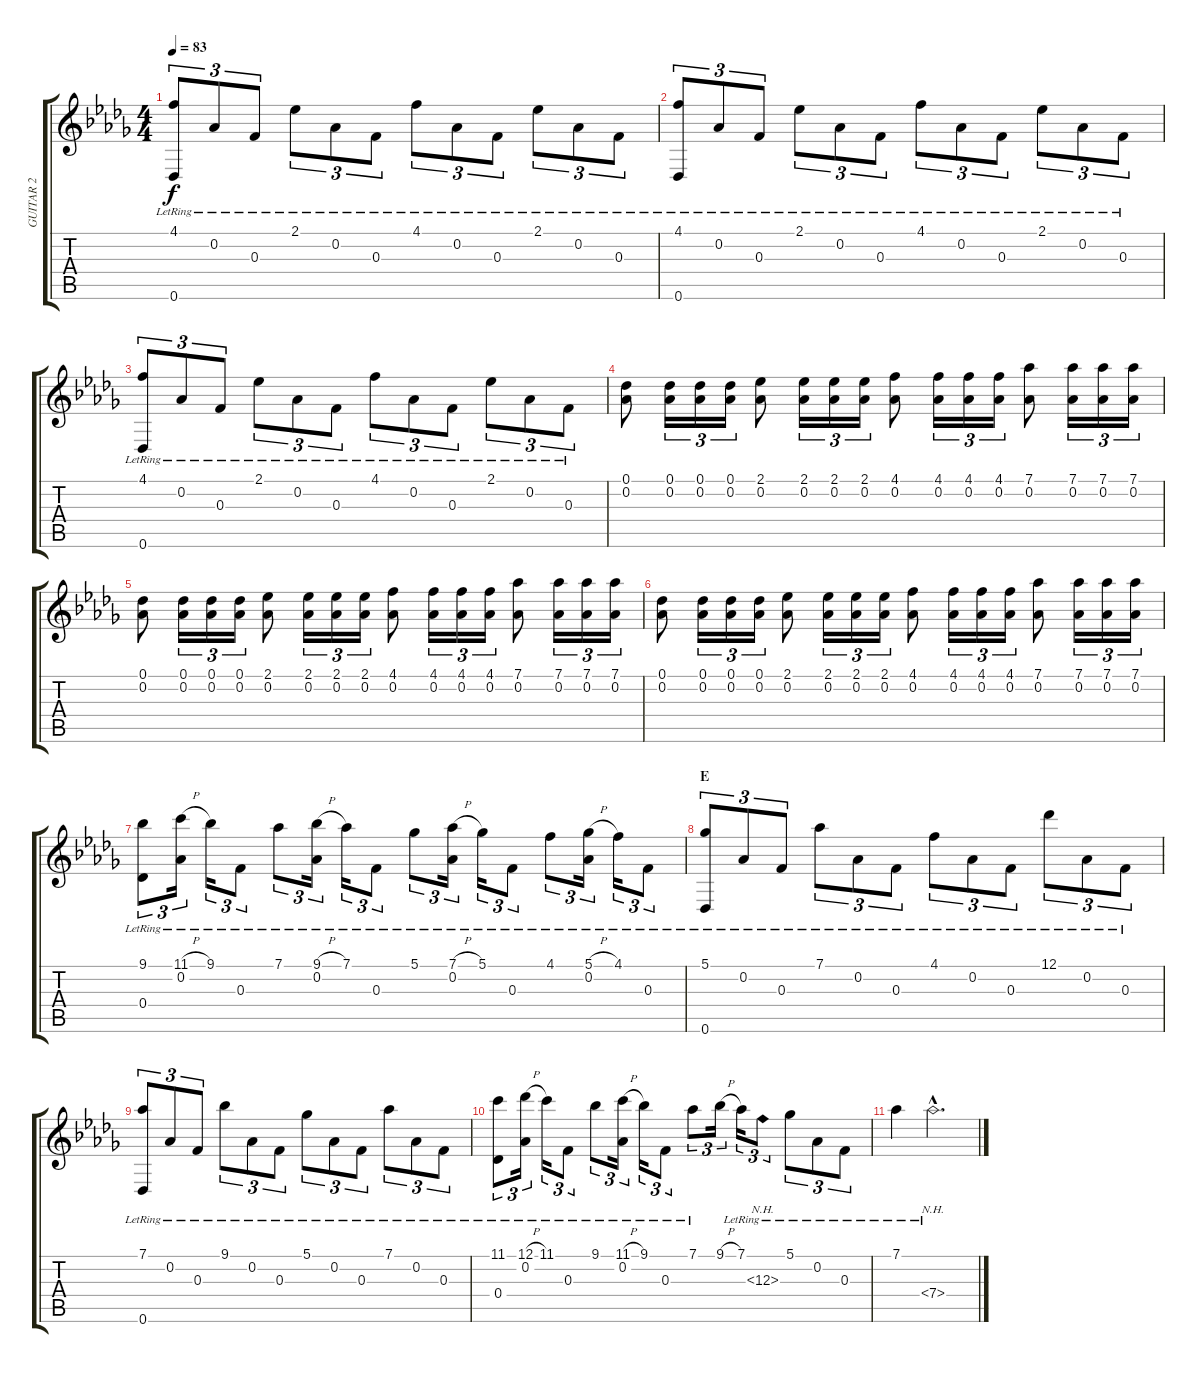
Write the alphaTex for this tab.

\track ("GUITAR 2" "GUITAR 2") {instrument acousticguitarnylon}
\staff {score tabs}
\tuning (Db4 Ab3 F3 Db3 Ab2 Db2) {hide}
\ts (4 4)
\tempo 83
\clef g2
\ks db
(4.1{lr} 0.6{lr}).8{tu (3 2) dy f} 0.2{lr}.8{tu (3 2)} 0.3{lr}.8{tu (3 2)} 2.1{lr}.8{tu (3 2)} 0.2{lr}.8{tu (3 2)} 0.3{lr}.8{tu (3 2)} 4.1{lr}.8{tu (3 2)} 0.2{lr}.8{tu (3 2)} 0.3{lr}.8{tu (3 2)} 2.1{lr}.8{tu (3 2)} 0.2{lr}.8{tu (3 2)} 0.3{lr}.8{tu (3 2)} |
(4.1{lr} 0.6{lr}).8{tu (3 2)} 0.2{lr}.8{tu (3 2)} 0.3{lr}.8{tu (3 2)} 2.1{lr}.8{tu (3 2)} 0.2{lr}.8{tu (3 2)} 0.3{lr}.8{tu (3 2)} 4.1{lr}.8{tu (3 2)} 0.2{lr}.8{tu (3 2)} 0.3{lr}.8{tu (3 2)} 2.1{lr}.8{tu (3 2)} 0.2{lr}.8{tu (3 2)} 0.3{lr}.8{tu (3 2)} |
(4.1{lr} 0.6{lr}).8{tu (3 2)} 0.2{lr}.8{tu (3 2)} 0.3{lr}.8{tu (3 2)} 2.1{lr}.8{tu (3 2)} 0.2{lr}.8{tu (3 2)} 0.3{lr}.8{tu (3 2)} 4.1{lr}.8{tu (3 2)} 0.2{lr}.8{tu (3 2)} 0.3{lr}.8{tu (3 2)} 2.1{lr}.8{tu (3 2)} 0.2{lr}.8{tu (3 2)} 0.3{lr}.8{tu (3 2)} |
(0.1 0.2).8 (0.1 0.2).16{tu (3 2)} (0.1 0.2).16{tu (3 2)} (0.1 0.2).16{tu (3 2)} (2.1 0.2).8 (2.1 0.2).16{tu (3 2)} (2.1 0.2).16{tu (3 2)} (2.1 0.2).16{tu (3 2)} (4.1 0.2).8 (4.1 0.2).16{tu (3 2)} (4.1 0.2).16{tu (3 2)} (4.1 0.2).16{tu (3 2)} (7.1 0.2).8 (7.1 0.2).16{tu (3 2)} (7.1 0.2).16{tu (3 2)} (7.1 0.2).16{tu (3 2)} |
(0.1 0.2).8 (0.1 0.2).16{tu (3 2)} (0.1 0.2).16{tu (3 2)} (0.1 0.2).16{tu (3 2)} (2.1 0.2).8 (2.1 0.2).16{tu (3 2)} (2.1 0.2).16{tu (3 2)} (2.1 0.2).16{tu (3 2)} (4.1 0.2).8 (4.1 0.2).16{tu (3 2)} (4.1 0.2).16{tu (3 2)} (4.1 0.2).16{tu (3 2)} (7.1 0.2).8 (7.1 0.2).16{tu (3 2)} (7.1 0.2).16{tu (3 2)} (7.1 0.2).16{tu (3 2)} |
(0.1 0.2).8 (0.1 0.2).16{tu (3 2)} (0.1 0.2).16{tu (3 2)} (0.1 0.2).16{tu (3 2)} (2.1 0.2).8 (2.1 0.2).16{tu (3 2)} (2.1 0.2).16{tu (3 2)} (2.1 0.2).16{tu (3 2)} (4.1 0.2).8 (4.1 0.2).16{tu (3 2)} (4.1 0.2).16{tu (3 2)} (4.1 0.2).16{tu (3 2)} (7.1 0.2).8 (7.1 0.2).16{tu (3 2)} (7.1 0.2).16{tu (3 2)} (7.1 0.2).16{tu (3 2)} |
(9.1 0.4{lr}).8{tu (3 2)} (11.1{h} 0.2{lr}).16{tu (3 2)} 9.1{lr}.16{tu (3 2)} 0.3{lr}.8{tu (3 2)} 7.1{lr}.8{tu (3 2)} (9.1{h} 0.2{lr}).16{tu (3 2)} 7.1{lr}.16{tu (3 2)} 0.3{lr}.8{tu (3 2)} 5.1{lr}.8{tu (3 2)} (7.1{h} 0.2{lr}).16{tu (3 2)} 5.1{lr}.16{tu (3 2)} 0.3{lr}.8{tu (3 2)} 4.1{lr}.8{tu (3 2)} (5.1{h} 0.2{lr}).16{tu (3 2)} 4.1{lr}.16{tu (3 2)} 0.3{lr}.8{tu (3 2)} |
\section ("" "E")
(5.1{lr} 0.6{lr}).8{tu (3 2)} 0.2{lr}.8{tu (3 2)} 0.3{lr}.8{tu (3 2)} 7.1{lr}.8{tu (3 2)} 0.2{lr}.8{tu (3 2)} 0.3{lr}.8{tu (3 2)} 4.1{lr}.8{tu (3 2)} 0.2{lr}.8{tu (3 2)} 0.3{lr}.8{tu (3 2)} 12.1{lr}.8{tu (3 2)} 0.2{lr}.8{tu (3 2)} 0.3{lr}.8{tu (3 2)} |
(7.1{lr} 0.6{lr}).8{tu (3 2)} 0.2{lr}.8{tu (3 2)} 0.3{lr}.8{tu (3 2)} 9.1{lr}.8{tu (3 2)} 0.2{lr}.8{tu (3 2)} 0.3{lr}.8{tu (3 2)} 5.1{lr}.8{tu (3 2)} 0.2{lr}.8{tu (3 2)} 0.3{lr}.8{tu (3 2)} 7.1{lr}.8{tu (3 2)} 0.2{lr}.8{tu (3 2)} 0.3{lr}.8{tu (3 2)} |
(11.1{lr} 0.4{lr}).8{tu (3 2)} (12.1{h} 0.2{lr}).16{tu (3 2)} 11.1{lr}.16{tu (3 2)} 0.3{lr}.8{tu (3 2)} 9.1{lr}.8{tu (3 2)} (11.1{h} 0.2{lr}).16{tu (3 2)} 9.1{lr}.16{tu (3 2)} 0.3{lr}.8{tu (3 2)} 7.1{lr}.8{tu (3 2)} 9.1{h}.16{tu (3 2)} 7.1{lr}.16{tu (3 2)} 0.3{nh lr}.8{tu (3 2)} 5.1{lr}.8{tu (3 2)} 0.2{lr}.8{tu (3 2)} 0.3{lr}.8{tu (3 2)} |
7.1{lr}.4 7.4{nh hac lr}.2{d}
